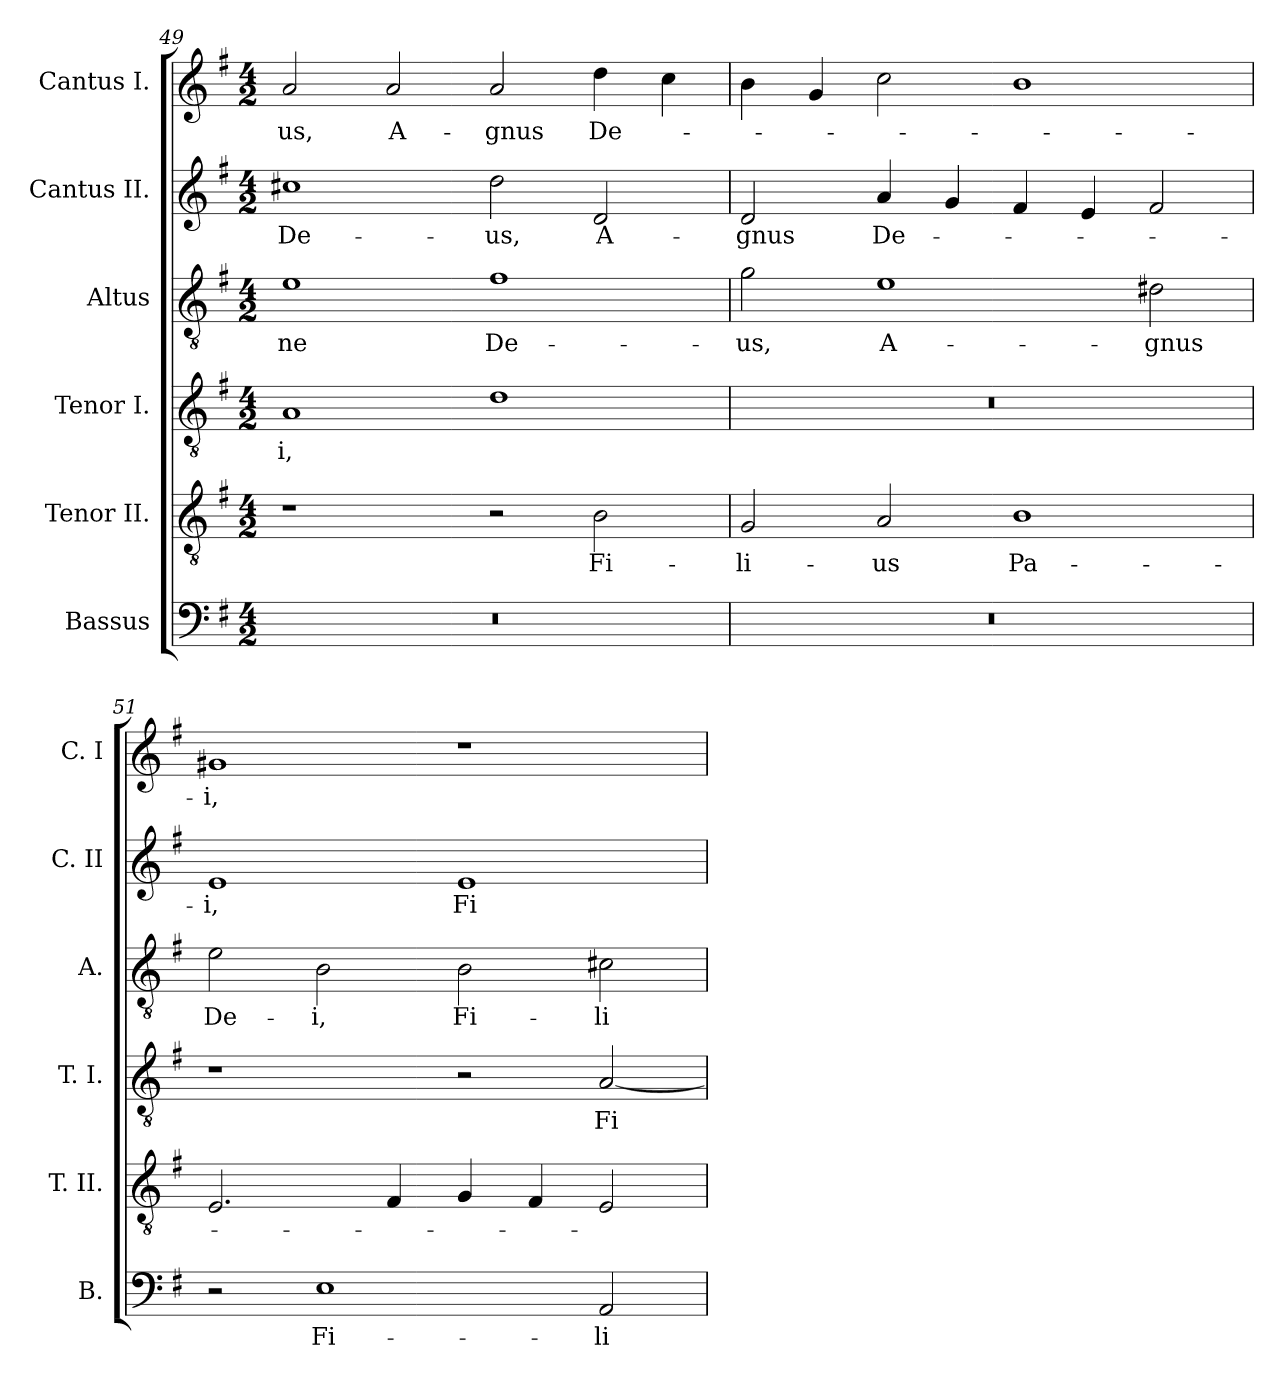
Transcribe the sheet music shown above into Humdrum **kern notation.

**kern	**text	**kern	**text	**kern	**text	**kern	**text	**kern	**text	**kern	**text
*part6	*part6	*part5	*part5	*part4	*part4	*part3	*part3	*part2	*part2	*part1	*part1
*staff6	*staff6	*staff5	*staff5	*staff4	*staff4	*staff3	*staff3	*staff2	*staff2	*staff1	*staff1
*I"Bassus	*	*I"Tenor II.	*	*I"Tenor I.	*	*I"Altus	*	*I"Cantus II.	*	*I"Cantus I.	*
*I'B.	*	*I'T. II.	*	*I'T. I.	*	*I'A.	*	*I'C. II	*	*I'C. I	*
*clefF4	*	*clefGv2	*	*clefGv2	*	*clefGv2	*	*clefG2	*	*clefG2	*
*	*	*ITrd7c12	*	*ITrd7c12	*	*ITrd7c12	*	*	*	*	*
*k[f#]	*	*k[f#]	*	*k[f#]	*	*k[f#]	*	*k[f#]	*	*k[f#]	*
*G:	*	*G:	*	*G:	*	*G:	*	*G:	*	*G:	*
*M4/2	*	*M4/2	*	*M4/2	*	*M4/2	*	*M4/2	*	*M4/2	*
=49	=49	=49	=49	=49	=49	=49	=49	=49	=49	=49	=49
!LO:N:vis=1	!	!	!	!	!	!	!	!	!	!	!
!	!	!	!	!	!LO:LY:b:color=#000000	!	!	!	!	!	!
!	!	!	!	!	!	!	!LO:LY:b:color=#000000	!	!	!	!
!	!	!	!	!	!	!	!	!	!LO:LY:b:color=#000000	!	!
!	!	!	!	!	!	!	!	!	!	!	!LO:LY:b:color=#000000
0r	.	1r	.	1AAi	-i,	1Ei	-ne	1cc#Xi	De-	2ai/	-us,
!	!	!	!	!	!	!	!	!	!	!	!LO:LY:b:color=#000000
.	.	.	.	.	.	.	.	.	.	2ai/	A-
!	!	!	!	!	!	!	!LO:LY:b:color=#000000	!	!	!	!
!	!	!	!	!	!	!	!	!	!LO:LY:b:color=#000000	!	!
!	!	!	!	!	!	!	!	!	!	!	!LO:LY:b:color=#000000
.	.	2r	.	1Di	.	1F#i	De-	2ddi\	-us,	2ai/	-gnus
!	!	!	!LO:LY:b:color=#000000	!	!	!	!	!	!	!	!
!	!	!	!	!	!	!	!	!	!LO:LY:b:color=#000000	!	!
!	!	!	!	!	!	!	!	!	!	!	!LO:LY:b:color=#000000
.	.	2BBi\	Fi-	.	.	.	.	2di/	A-	4ddi\	De-
.	.	.	.	.	.	.	.	.	.	4cci\	.
!!LO:LB:g=z
=50	=50	=50	=50	=50	=50	=50	=50	=50	=50	=50	=50
!LO:N:vis=1	!	!	!	!	!	!	!	!	!	!	!
!	!	!	!LO:LY:b:color=#000000	!LO:N:vis=1	!	!	!	!	!	!	!
!	!	!	!	!	!	!	!LO:LY:b:color=#000000	!	!	!	!
!	!	!	!	!	!	!	!	!	!LO:LY:b:color=#000000	!	!
0r	.	2GGi/	-li-	0r	.	2Gi\	-us,	2di/	-gnus	4bi\	.
.	.	.	.	.	.	.	.	.	.	4gi/	.
!	!	!	!LO:LY:b:color=#000000	!	!	!	!	!	!	!	!
!	!	!	!	!	!	!	!LO:LY:b:color=#000000	!	!	!	!
!	!	!	!	!	!	!	!	!	!LO:LY:b:color=#000000	!	!
.	.	2AAi/	-us	.	.	1Ei	A-	4ai/	De-	2cci\	.
.	.	.	.	.	.	.	.	4gi/	.	.	.
!	!	!	!LO:LY:b:color=#000000	!	!	!	!	!	!	!	!
.	.	1BBi	Pa-	.	.	.	.	4f#i/	.	1bi	.
.	.	.	.	.	.	.	.	4ei/	.	.	.
!	!	!	!	!	!	!	!LO:LY:b:color=#000000	!	!	!	!
.	.	.	.	.	.	2D#Xi\	-gnus	2f#i/	.	.	.
=51	=51	=51	=51	=51	=51	=51	=51	=51	=51	=51	=51
!	!	!	!	!	!	!	!LO:LY:b:color=#000000	!	!	!	!
!	!	!	!	!	!	!	!	!	!LO:LY:b:color=#000000	!	!
!	!	!	!	!	!	!	!	!	!	!	!LO:LY:b:color=#000000
2r	.	2.EEi/	.	1r	.	2Ei\	De-	1ei	-i,	1g#Xi	-i,
!	!LO:LY:b:color=#000000	!	!	!	!	!	!	!	!	!	!
!	!	!	!	!	!	!	!LO:LY:b:color=#000000	!	!	!	!
1Ei	Fi-	.	.	.	.	2BBi\	-i,	.	.	.	.
.	.	4FF#i/	.	.	.	.	.	.	.	.	.
!	!	!	!	!	!	!	!LO:LY:b:color=#000000	!	!	!	!
!	!	!	!	!	!	!	!	!	!LO:LY:b:color=#000000	!	!
.	.	4GGi/	.	2r	.	2BBi\	Fi-	1ei	Fi-	1r	.
.	.	4FF#i/	.	.	.	.	.	.	.	.	.
!	!LO:LY:b:color=#000000	!	!	!	!	!	!	!	!	!	!
!	!	!	!	!	!LO:LY:b:color=#000000	!	!	!	!	!	!
!	!	!	!	!	!	!	!LO:LY:b:color=#000000	!	!	!	!
2AAi/	-li-	2EEi/	.	[2AAi/	Fi-	2C#Xi\	-li-	.	.	.	.
=	=	=	=	=	=	=	=	=	=	=	=
*-	*-	*-	*-	*-	*-	*-	*-	*-	*-	*-	*-
